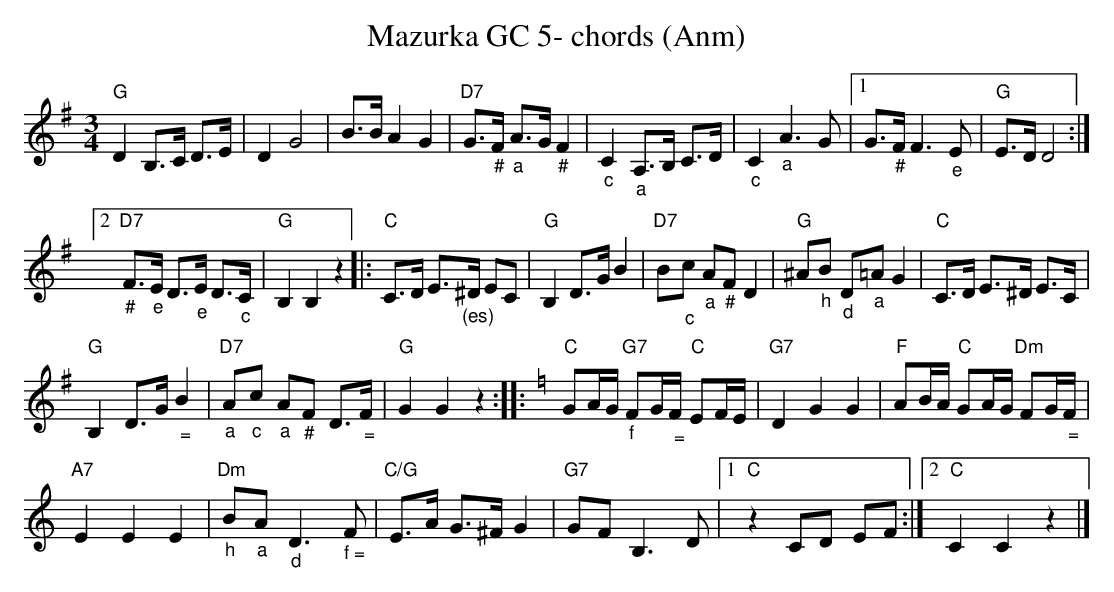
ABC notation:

X:1
T:Mazurka GC 5- chords (Anm)
M:3/4
L:1/8
K:Gmaj%%MIDI gchordon
"G"D2B,>C D>E | D2G4 | B>BA2G2 | "D7"G>"_#"F "_a"A>G"_#"F2 | "_c"C2"_a"A,>B, C>D | "_c"C2"_a"A3G |1 G>"_#"FF3"_e"E | "G"E>DD4 :|2
"D7""_#"F>"_e"E D>"_e"E D>"_c"C | "G"B,2B,2z2 |: "C"C>D E>"_(es)"^D EC | "G"B,2D>GB2 | "D7"B"_c"c "_a"A"_#"FD2 | "G"^A"_h"B "_d"D"_a"=AG2 | "C"C>D E>^D E>C |
"G"B,2D>G"_ ="B2 | "D7""_a"A"_c"c "_a"A"_#"F D>"_ ="F | "G"G2G2z2 :: [K:Cmaj] "C"GA/2G/2 "G7""_f"FG/2"_ ="F/2 "C"EF/2E/2 | "G7"D2G2G2 | "F"AB/2A/2 "C"GA/2G/2 "Dm"FG/2"_ ="F/2 |
"A7"E2E2E2 | "Dm""_h"B"_a"A"_d"D3"_ f ="F | "C/G"E>A G>^FG2 | "G7"GFB,3D |1 "C"z2CD EF :|2 "C"C2C2z2 |]
